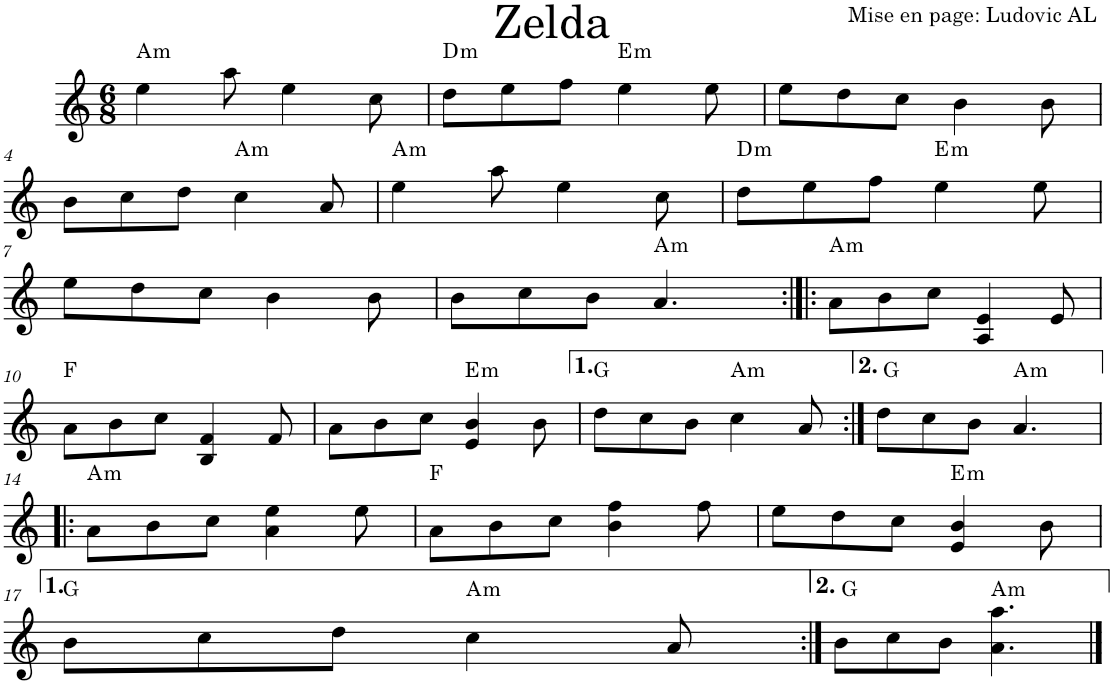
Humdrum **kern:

**kern	**harte
*part1	*part1
*staff1	*
*I"Violon	*
*I'Vln.	*
*clefG2	*
*k[]	*
*M6/8	*
=1	=1
!	!LO:H:kt=m
4ee\	A:min
8aa\	.
4ee\	.
8cc\	.
=2	=2
!	!LO:H:kt=m
8dd\L	D:min
8ee\	.
8ff\J	.
!	!LO:H:kt=m
4ee\	E:min
8ee\	.
=3	=3
8ee\L	.
8dd\	.
8cc\J	.
4b\	.
8b\	.
!!LO:LB:g=z
=4	=4
8b\L	.
8cc\	.
8dd\J	.
!	!LO:H:kt=m
4cc\	A:min
8a/	.
=5	=5
!	!LO:H:kt=m
4ee\	A:min
8aa\	.
4ee\	.
8cc\	.
=6	=6
!	!LO:H:kt=m
8dd\L	D:min
8ee\	.
8ff\J	.
!	!LO:H:kt=m
4ee\	E:min
8ee\	.
!!LO:LB:g=z
=7	=7
8ee\L	.
8dd\	.
8cc\J	.
4b\	.
8b\	.
=8	=8
8b\L	.
8cc\	.
8b\J	.
!	!LO:H:kt=m
4.a/	A:min
=9:|!|:	=9:|!|:
!	!LO:H:kt=m
8a\L	A:min
8b\	.
8cc\J	.
4A/ 4e/	.
8e/	.
!!LO:LB:g=z
=10	=10
8a\L	F:maj
8b\	.
8cc\J	.
4B/ 4f/	.
8f/	.
=11	=11
8a\L	.
8b\	.
8cc\J	.
!	!LO:H:kt=m
4e/ 4b/	E:min
8b\	.
=12	=12
8dd\L	G:maj
8cc\	.
8b\J	.
!	!LO:H:kt=m
4cc\	A:min
8a/	.
=13:|!	=13:|!
8dd\L	G:maj
8cc\	.
8b\J	.
!	!LO:H:kt=m
4.a/	A:min
!!LO:LB:g=z
=14!|:	=14!|:
!	!LO:H:kt=m
8a\L	A:min
8b\	.
8cc\J	.
4a\ 4ee\	.
8ee\	.
=15	=15
8a\L	F:maj
8b\	.
8cc\J	.
4b\ 4ff\	.
8ff\	.
=16	=16
8ee\L	.
8dd\	.
8cc\J	.
!	!LO:H:kt=m
4e/ 4b/	E:min
8b\	.
!!LO:LB:g=z
=17	=17
8b\L	G:maj
8cc\	.
8dd\J	.
!	!LO:H:kt=m
4cc\	A:min
8a/	.
=18:|!	=18:|!
8b\L	G:maj
8cc\	.
8b\J	.
!	!LO:H:kt=m
4.a\ 4.aa\	A:min
==	==
*-	*-
